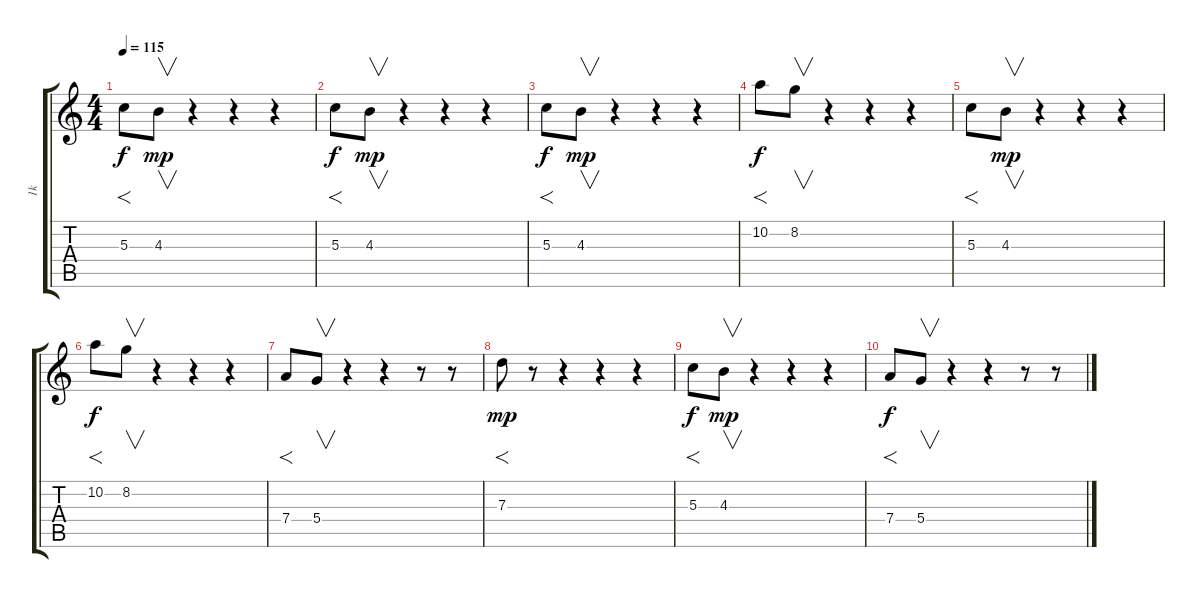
\track ("1k" "1k") {instrument distortionguitar}
\staff {score tabs}
\tuning (E4 B3 G3 D3 A2 E2) {hide}
\ts (4 4)
\tempo 115
\clef g2
\ks c
5.3.8{f dy f instrument distortionguitar} 4.3.8{v dy mp} r.4 r.4 r.4 |
5.3.8{f dy f} 4.3.8{v dy mp} r.4 r.4 r.4 |
5.3.8{f dy f} 4.3.8{v dy mp} r.4 r.4 r.4 |
10.2.8{f dy f} 8.2.8{v} r.4 r.4 r.4 |
5.3.8{f} 4.3.8{v dy mp} r.4 r.4 r.4 |
10.2.8{f dy f} 8.2.8{v} r.4 r.4 r.4 |
7.4.8{f} 5.4.8{v} r.4 r.4 r.8 r.8 |
7.3.8{f dy mp} r.8 r.4 r.4 r.4 |
5.3.8{f dy f} 4.3.8{v dy mp} r.4 r.4 r.4 |
7.4.8{f dy f} 5.4.8{v} r.4 r.4 r.8 r.8
